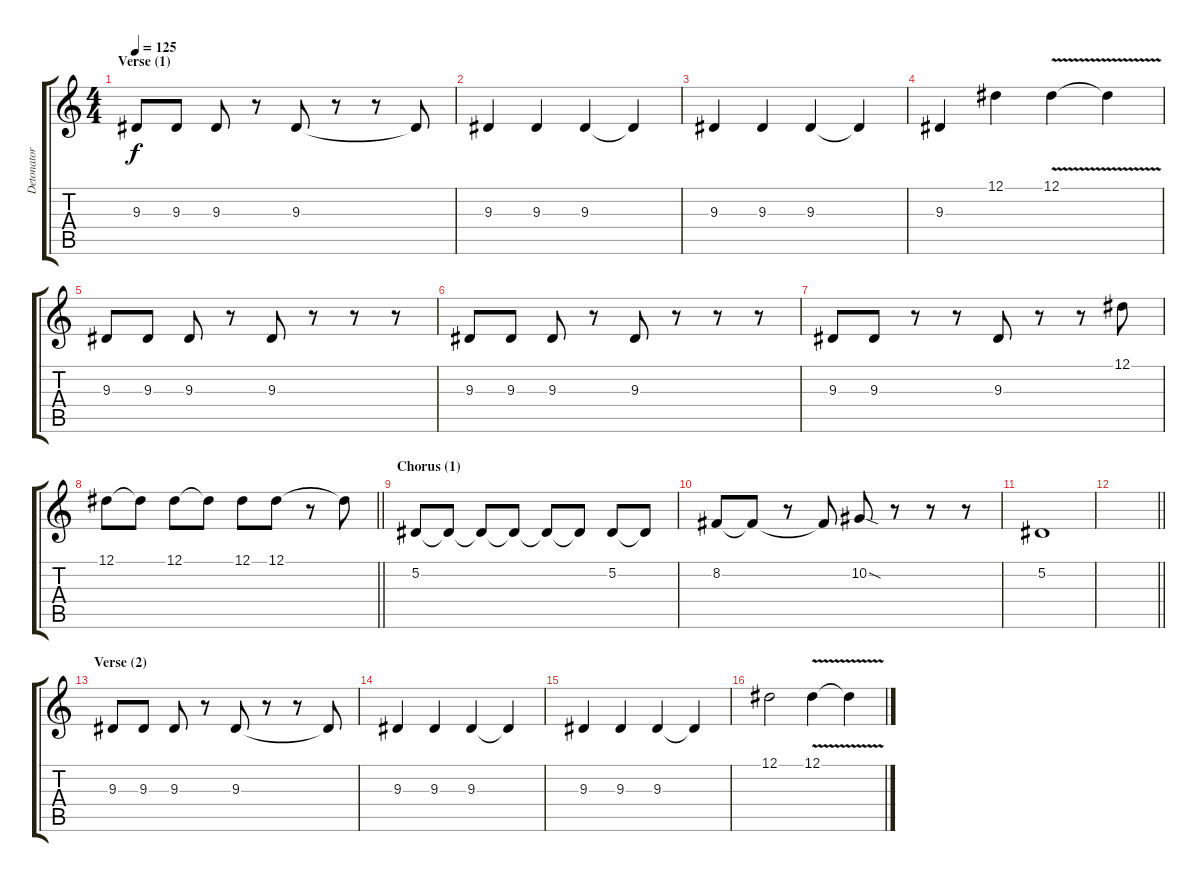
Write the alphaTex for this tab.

\track ("Detonator" "Detonator") {instrument lead1square}
\staff {score tabs}
\tuning (Eb4 Bb3 Gb3 Db3 Ab2 Eb2) {hide}
\ts (4 4)
\section ("" "Verse (1)")
\tempo 125
\clef g2
\ks c
9.3.8{dy f instrument lead1square} 9.3.8 9.3.8 r.8 9.3.8 r.8 r.8 9.3{t}.8 |
9.3.4 9.3.4 9.3.4 9.3{t}.4 |
9.3.4 9.3.4 9.3.4 9.3{t}.4 |
9.3.4 12.1.4 12.1{v}.4 12.1{t}.4 |
9.3.8 9.3.8 9.3.8 r.8 9.3.8 r.8 r.8 r.8 |
9.3.8 9.3.8 9.3.8 r.8 9.3.8 r.8 r.8 r.8 |
9.3.8 9.3.8 r.8 r.8 9.3.8 r.8 r.8 12.1.8 |
\barLineRight lightlight
12.1.8 12.1{t}.8 12.1.8 12.1{t}.8 12.1.8 12.1.8 r.8 12.1{t}.8 |
\section ("" "Chorus (1)")
5.2.8 5.2{t}.8 5.2{t}.8 5.2{t}.8 5.2{t}.8 5.2{t}.8 5.2.8 5.2{t}.8 |
8.2.8 8.2{t}.8 r.8 8.2{t}.8 10.2{sod}.8 r.8 r.8 r.8 |
5.2.1 |
\barLineRight lightlight
|
\section ("" "Verse (2)")
9.3.8 9.3.8 9.3.8 r.8 9.3.8 r.8 r.8 9.3{t}.8 |
9.3.4 9.3.4 9.3.4 9.3{t}.4 |
9.3.4 9.3.4 9.3.4 9.3{t}.4 |
12.1.2 12.1{v}.4 12.1{t}.4
